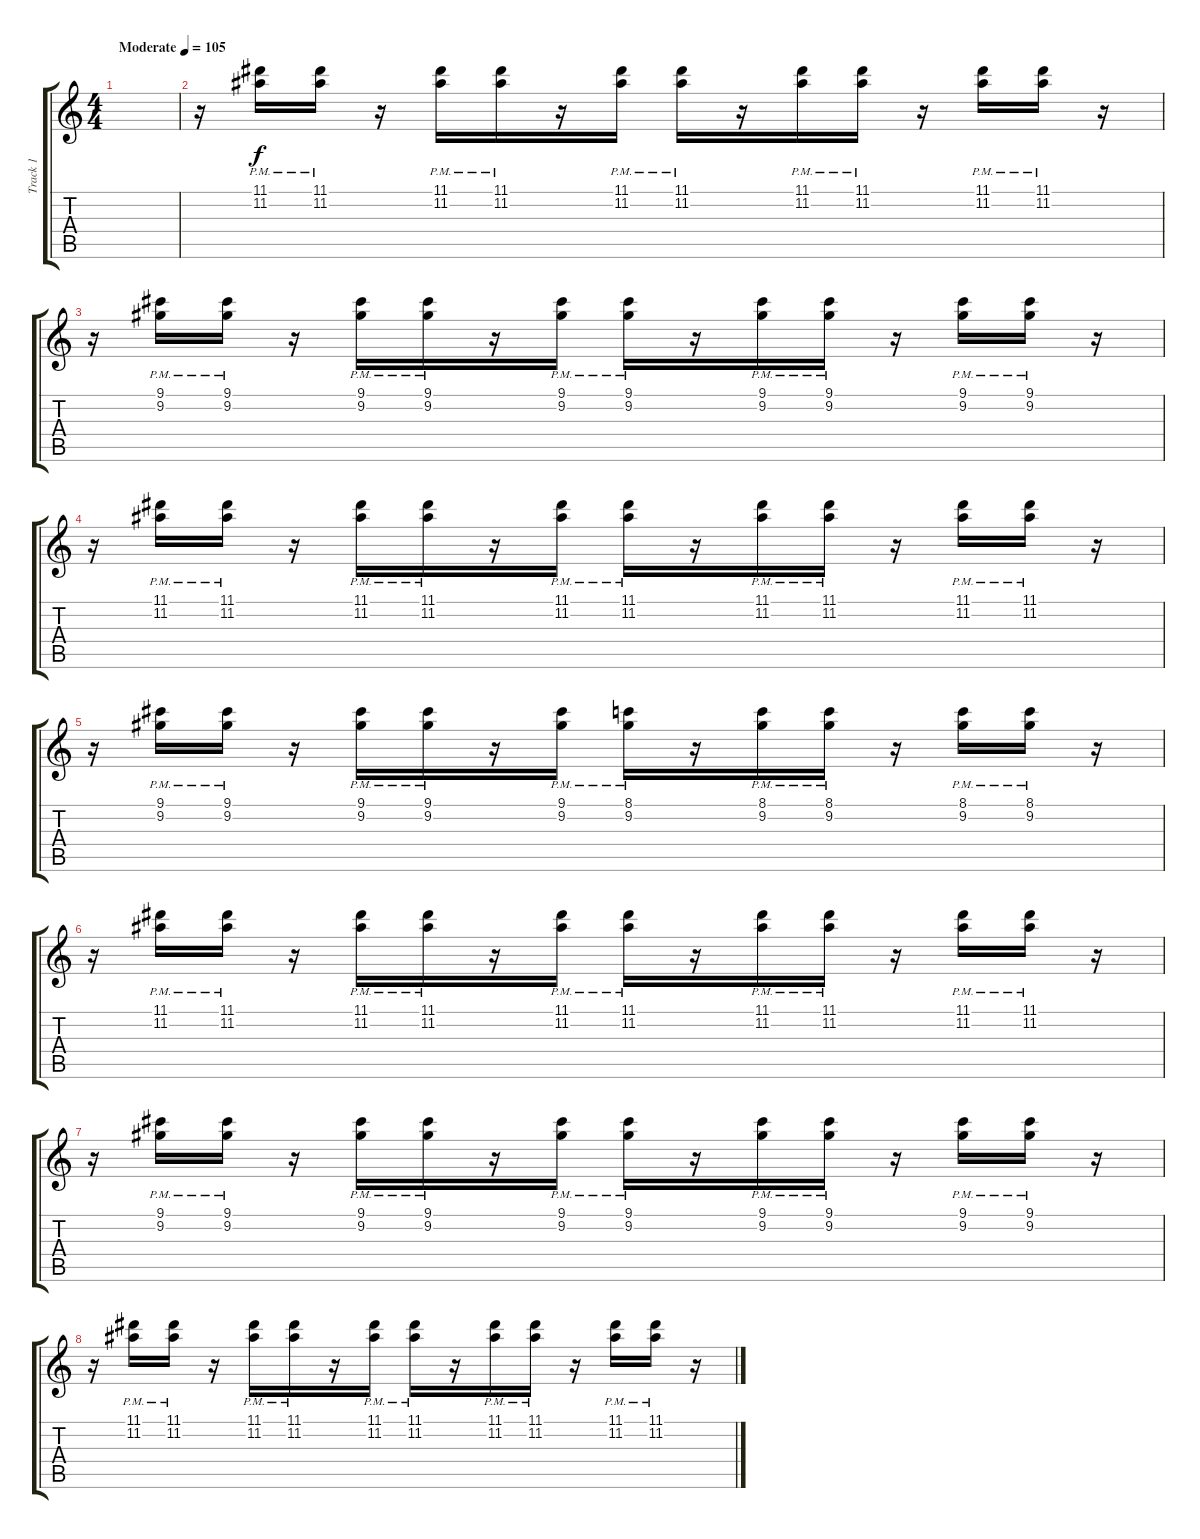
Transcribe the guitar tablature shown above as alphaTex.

\track ("Track 1" "Track 1") {instrument overdrivenguitar}
\staff {score tabs}
\tuning (E4 B3 G3 D3 A2 E2) {hide}
\ts (4 4)
\tempo (105 "Moderate")
\clef g2
\ks c
|
r.16 (11.1{pm} 11.2{pm}).16 (11.1{pm} 11.2{pm}).16 r.16 (11.1{pm} 11.2{pm}).16 (11.1{pm} 11.2{pm}).16 r.16 (11.1{pm} 11.2{pm}).16 (11.1{pm} 11.2{pm}).16 r.16 (11.1{pm} 11.2{pm}).16 (11.1{pm} 11.2{pm}).16 r.16 (11.1{pm} 11.2{pm}).16 (11.1{pm} 11.2{pm}).16 r.16 |
r.16 (9.1{pm} 9.2{pm}).16 (9.1{pm} 9.2{pm}).16 r.16 (9.1{pm} 9.2{pm}).16 (9.1{pm} 9.2{pm}).16 r.16 (9.1{pm} 9.2{pm}).16 (9.1{pm} 9.2{pm}).16 r.16 (9.1{pm} 9.2{pm}).16 (9.1{pm} 9.2{pm}).16 r.16 (9.1{pm} 9.2{pm}).16 (9.1{pm} 9.2{pm}).16 r.16 |
r.16 (11.1{pm} 11.2{pm}).16 (11.1{pm} 11.2{pm}).16 r.16 (11.1{pm} 11.2{pm}).16 (11.1{pm} 11.2{pm}).16 r.16 (11.1{pm} 11.2{pm}).16 (11.1{pm} 11.2{pm}).16 r.16 (11.1{pm} 11.2{pm}).16 (11.1{pm} 11.2{pm}).16 r.16 (11.1{pm} 11.2{pm}).16 (11.1{pm} 11.2{pm}).16 r.16 |
r.16 (9.1{pm} 9.2{pm}).16 (9.1{pm} 9.2{pm}).16 r.16 (9.1{pm} 9.2{pm}).16 (9.1{pm} 9.2{pm}).16 r.16 (9.1{pm} 9.2{pm}).16 (8.1{pm} 9.2{pm}).16 r.16 (8.1{pm} 9.2{pm}).16 (8.1{pm} 9.2{pm}).16 r.16 (8.1{pm} 9.2{pm}).16 (8.1{pm} 9.2{pm}).16 r.16 |
r.16 (11.1{pm} 11.2{pm}).16 (11.1{pm} 11.2{pm}).16 r.16 (11.1{pm} 11.2{pm}).16 (11.1{pm} 11.2{pm}).16 r.16 (11.1{pm} 11.2{pm}).16 (11.1{pm} 11.2{pm}).16 r.16 (11.1{pm} 11.2{pm}).16 (11.1{pm} 11.2{pm}).16 r.16 (11.1{pm} 11.2{pm}).16 (11.1{pm} 11.2{pm}).16 r.16 |
r.16 (9.1{pm} 9.2{pm}).16 (9.1{pm} 9.2{pm}).16 r.16 (9.1{pm} 9.2{pm}).16 (9.1{pm} 9.2{pm}).16 r.16 (9.1{pm} 9.2{pm}).16 (9.1{pm} 9.2{pm}).16 r.16 (9.1{pm} 9.2{pm}).16 (9.1{pm} 9.2{pm}).16 r.16 (9.1{pm} 9.2{pm}).16 (9.1{pm} 9.2{pm}).16 r.16 |
r.16 (11.1{pm} 11.2{pm}).16 (11.1{pm} 11.2{pm}).16 r.16 (11.1{pm} 11.2{pm}).16 (11.1{pm} 11.2{pm}).16 r.16 (11.1{pm} 11.2{pm}).16 (11.1{pm} 11.2{pm}).16 r.16 (11.1{pm} 11.2{pm}).16 (11.1{pm} 11.2{pm}).16 r.16 (11.1{pm} 11.2{pm}).16 (11.1{pm} 11.2{pm}).16 r.16
